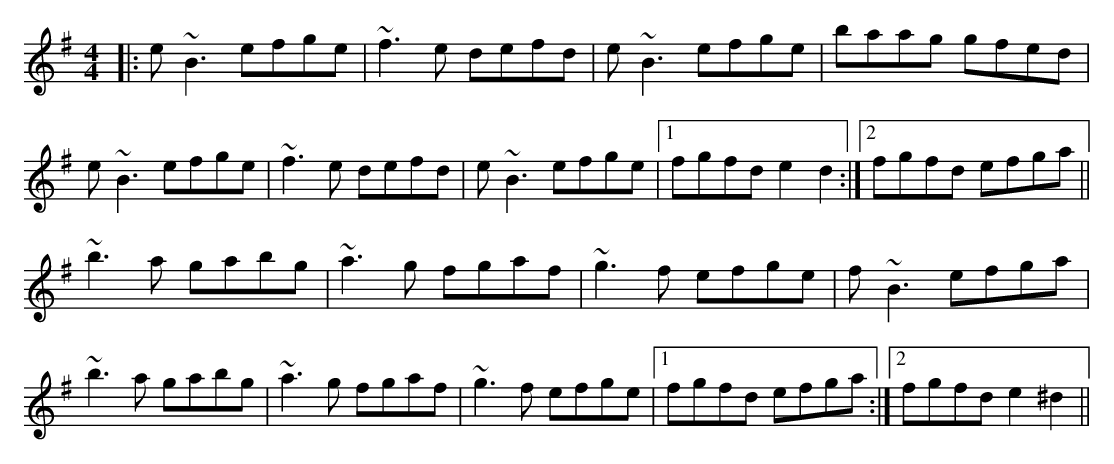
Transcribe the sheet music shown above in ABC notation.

X:1
M:4/4
K:Emin
|:e~B3 efge|~f3e defd|e~B3 efge|baag gfed|
e~B3 efge|~f3e defd|e~B3 efge|1 fgfd e2d2:|2 fgfd efga||
~b3a gabg|~a3g fgaf|~g3f efge|f~B3 efga|
~b3a gabg|~a3g fgaf|~g3f efge|1 fgfd efga:|2 fgfd e2^d2||
